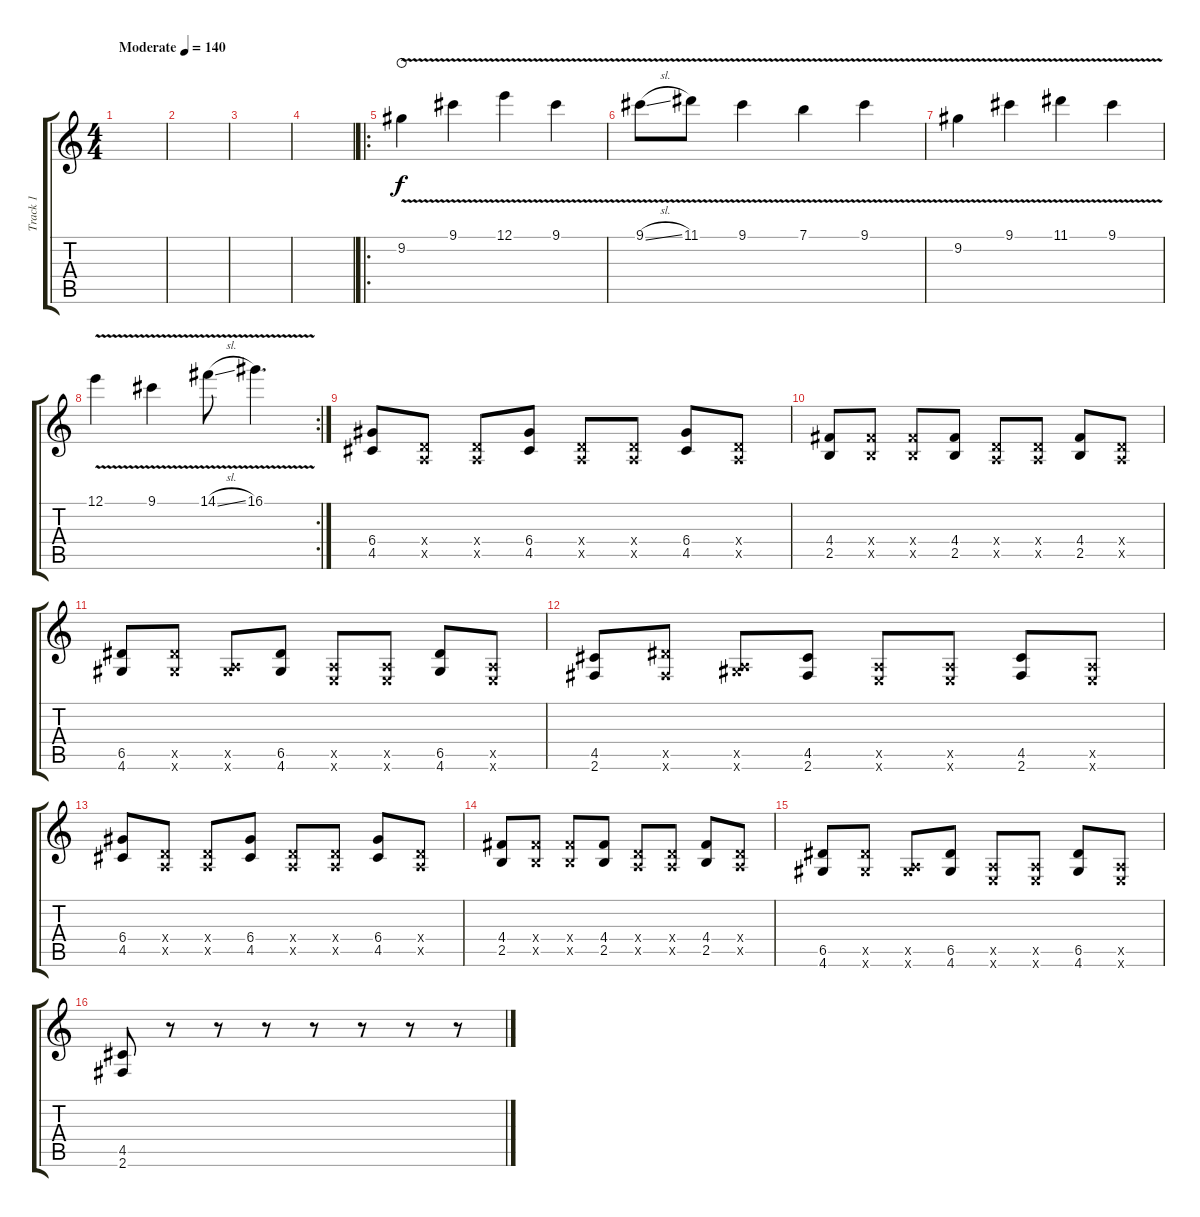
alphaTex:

\track ("Track 1" "Track 1") {instrument distortionguitar}
\staff {score tabs}
\tuning (E4 B3 G3 D3 A2 E2) {hide}
\ts (4 4)
\tempo (140 "Moderate")
\clef g2
\ks c
|
|
|
|
\ro
9.2{v}.4{waho} 9.1{v}.4 12.1{v}.4 9.1{v}.4 |
9.1{v sl}.8 11.1{v}.8 9.1{v}.4 7.1{v}.4 9.1{v}.4 |
9.2{v}.4 9.1{v}.4 11.1{v}.4 9.1{v}.4 |
\rc 2
12.1{v}.4 9.1{v}.4 14.1{v sl}.8 16.1{v}.4{d} |
(6.4 4.5).8 (0.4{x} 0.5{x}).8 (0.4{x} 0.5{x}).8 (6.4 4.5).8 (0.4{x} 0.5{x}).8 (0.4{x} 0.5{x}).8 (6.4 4.5).8 (0.4{x} 0.5{x}).8 |
(4.4 2.5).8 (4.4{x} 2.5{x}).8 (4.4{x} 2.5{x}).8 (4.4 2.5).8 (0.4{x} 0.5{x}).8 (0.4{x} 0.5{x}).8 (4.4 2.5).8 (0.4{x} 0.5{x}).8 |
(6.5 4.6).8 (6.5{x} 4.6{x}).8 (0.5{x} 4.6{x}).8 (6.5 4.6).8 (0.5{x} 0.6{x}).8 (0.5{x} 0.6{x}).8 (6.5 4.6).8 (0.5{x} 0.6{x}).8 |
(4.5 2.6).8 (6.5{x} 2.6{x}).8 (0.5{x} 4.6{x}).8 (4.5 2.6).8 (0.5{x} 0.6{x}).8 (0.5{x} 0.6{x}).8 (4.5 2.6).8 (0.5{x} 0.6{x}).8 |
(6.4 4.5).8 (0.4{x} 0.5{x}).8 (0.4{x} 0.5{x}).8 (6.4 4.5).8 (0.4{x} 0.5{x}).8 (0.4{x} 0.5{x}).8 (6.4 4.5).8 (0.4{x} 0.5{x}).8 |
(4.4 2.5).8 (4.4{x} 2.5{x}).8 (4.4{x} 2.5{x}).8 (4.4 2.5).8 (0.4{x} 0.5{x}).8 (0.4{x} 0.5{x}).8 (4.4 2.5).8 (0.4{x} 0.5{x}).8 |
(6.5 4.6).8 (6.5{x} 4.6{x}).8 (0.5{x} 4.6{x}).8 (6.5 4.6).8 (0.5{x} 0.6{x}).8 (0.5{x} 0.6{x}).8 (6.5 4.6).8 (0.5{x} 0.6{x}).8 |
(4.5 2.6).8 r.8 r.8 r.8 r.8 r.8 r.8 r.8
